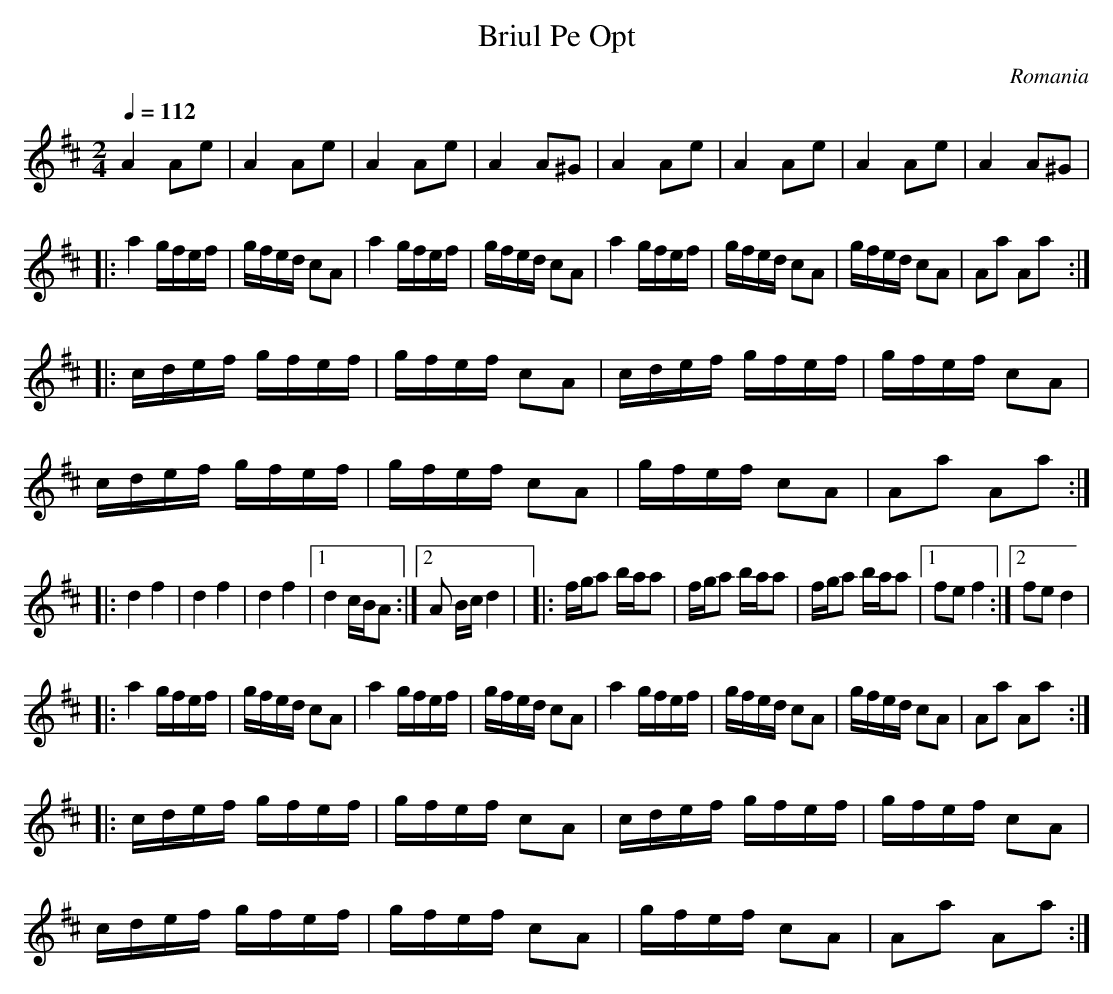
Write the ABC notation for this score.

X:1
T:Briul Pe Opt
O:Romania
L:1/8
M:2/4
K:Bm
Q:1/4=112
A2 Ae|A2 Ae|A2 Ae|A2 A^G| A2 Ae|A2 Ae|A2 Ae|A2 A^G|
|:a2 g/f/e/f/|g/f/e/d/ cA| a2 g/f/e/f/|g/f/e/d/ cA|\
a2 g/f/e/f/|g/f/e/d/ cA| g/f/e/d/ cA|Aa Aa:|
|:c/d/e/f/ g/f/e/f/ |g/f/e/f/ cA| c/d/e/f/ g/f/e/f/ |g/f/e/f/ cA|
 c/d/e/f/ g/f/e/f/ |g/f/e/f/ cA| g/f/e/f/ cA|Aa Aa :|
|:d2 f2|d2 f2|d2 f2|[1 d2 c/B/A:|[2 A B/c/d2|\
|:f/g/a b/a/a| f/g/a b/a/a| f/g/a b/a/a|[1 fe f2:|[2 fe d2|
|:a2 g/f/e/f/|g/f/e/d/ cA| a2 g/f/e/f/|g/f/e/d/ cA|\
a2 g/f/e/f/|g/f/e/d/ cA| g/f/e/d/ cA|Aa Aa:|
|:c/d/e/f/ g/f/e/f/ |g/f/e/f/ cA| c/d/e/f/ g/f/e/f/ |g/f/e/f/ cA|
 c/d/e/f/ g/f/e/f/ |g/f/e/f/ cA| g/f/e/f/ cA|Aa Aa:|
